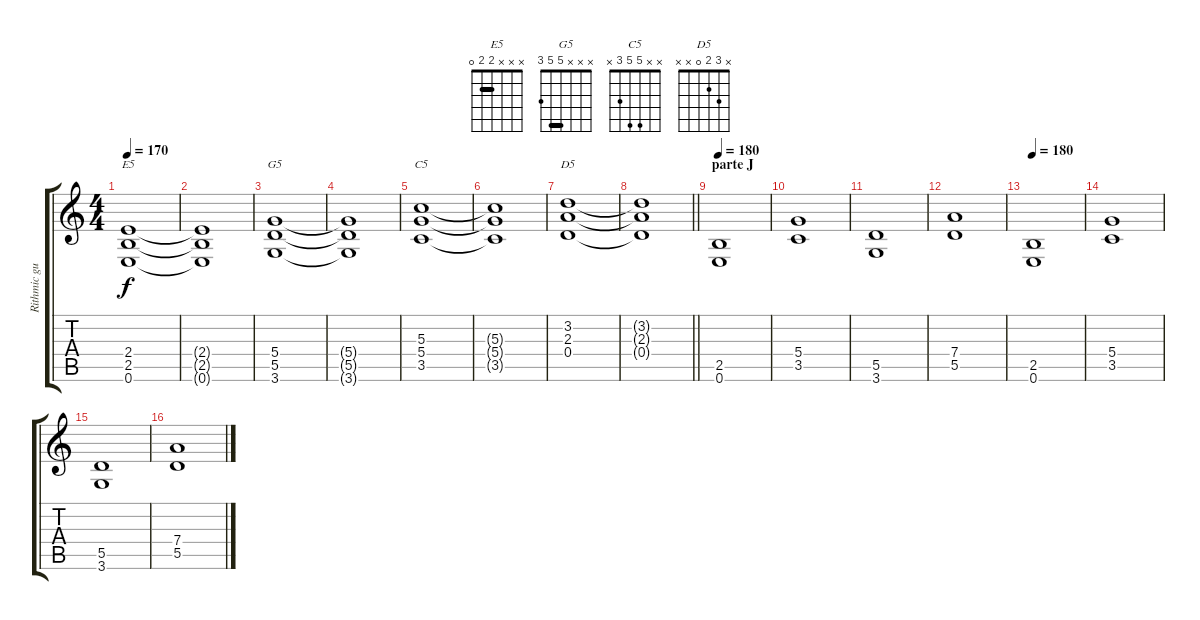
\track ("Rithmic guitar" "Rithmic gu") {instrument overdrivenguitar}
\staff {score tabs}
\tuning (E4 B3 G3 D3 A2 E2) {hide}
\chord ("E5" x x x 2 2 0) {barre 2}
\chord ("G5" x x x 5 5 3) {barre 5}
\chord ("C5" x x 5 5 3 x)
\chord ("D5" x 3 2 0 x x)
\ts (4 4)
\tempo 170
\clef g2
\ks c
(2.4 2.5 0.6).1{ch "E5" dy f} |
(2.4{t} 2.5{t} 0.6{t}).1 |
(5.4 5.5 3.6).1{ch "G5"} |
(5.4{t} 5.5{t} 3.6{t}).1 |
(5.3 5.4 3.5).1{ch "C5"} |
(5.3{t} 5.4{t} 3.5{t}).1 |
(3.2 2.3 0.4).1{ch "D5"} |
\barLineRight lightlight
(3.2{t} 2.3{t} 0.4{t}).1 |
\section ("" "parte J")
\tempo 180
(2.5 0.6).1{instrument overdrivenguitar} |
(5.4 3.5).1 |
(5.5 3.6).1 |
(7.4 5.5).1 |
\tempo 180
(2.5 0.6).1 |
(5.4 3.5).1 |
(5.5 3.6).1 |
(7.4 5.5).1
